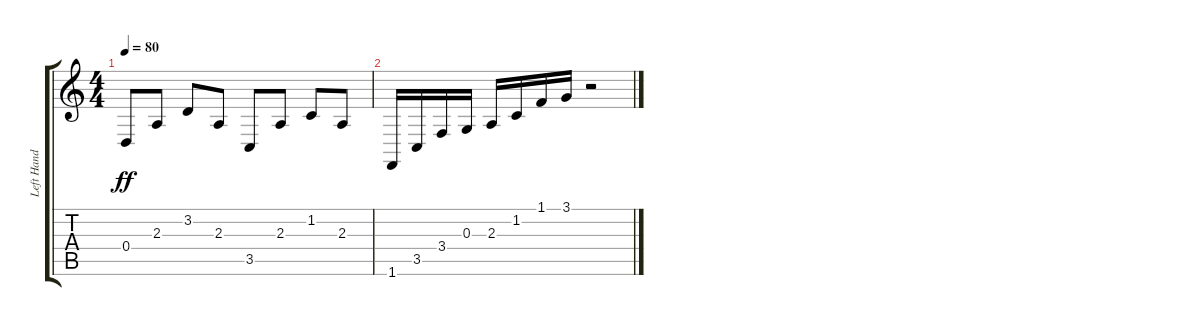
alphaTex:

\track ("Left Hand" "Left Hand") {instrument acousticgrandpiano}
\staff {score tabs}
\tuning (E4 B3 G3 D3 A2 E2) {hide}
\ts (4 4)
\tempo 80
\clef g2
\ks c
0.4.8{dy ff} 2.3.8 3.2.8 2.3.8 3.5.8 2.3.8 1.2.8 2.3.8 |
1.6.16 3.5.16 3.4.16 0.3.16 2.3.16 1.2.16 1.1.16 3.1.16 r.2
